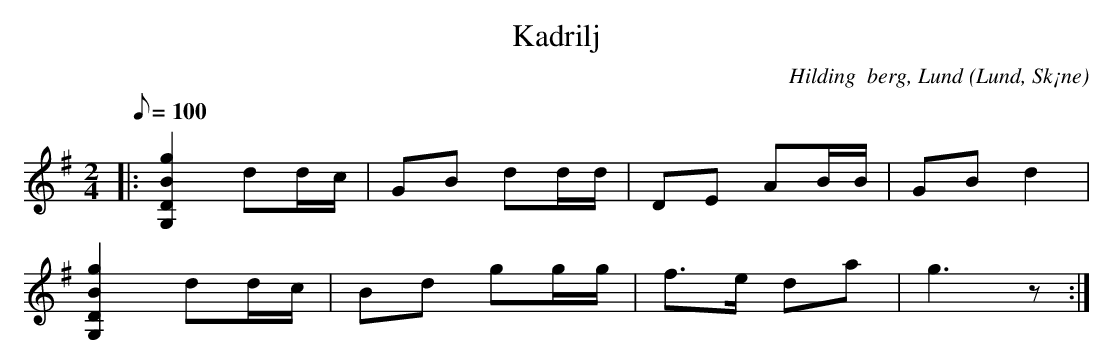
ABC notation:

X:1
T:Kadrilj
C:Hilding  berg, Lund
O:Lund, Sk¡ne
M:2/4
L:1/9
Q:1/8=100
V:1 clef=G
K:G
|: [G,2D2B2g2] dd/c/ | GB dd/d/ | DE AB/B/ | GB d2 |
[G,2D2B2g2] dd/c/ | Bd gg/g/ | f>e da | g3 z :|
